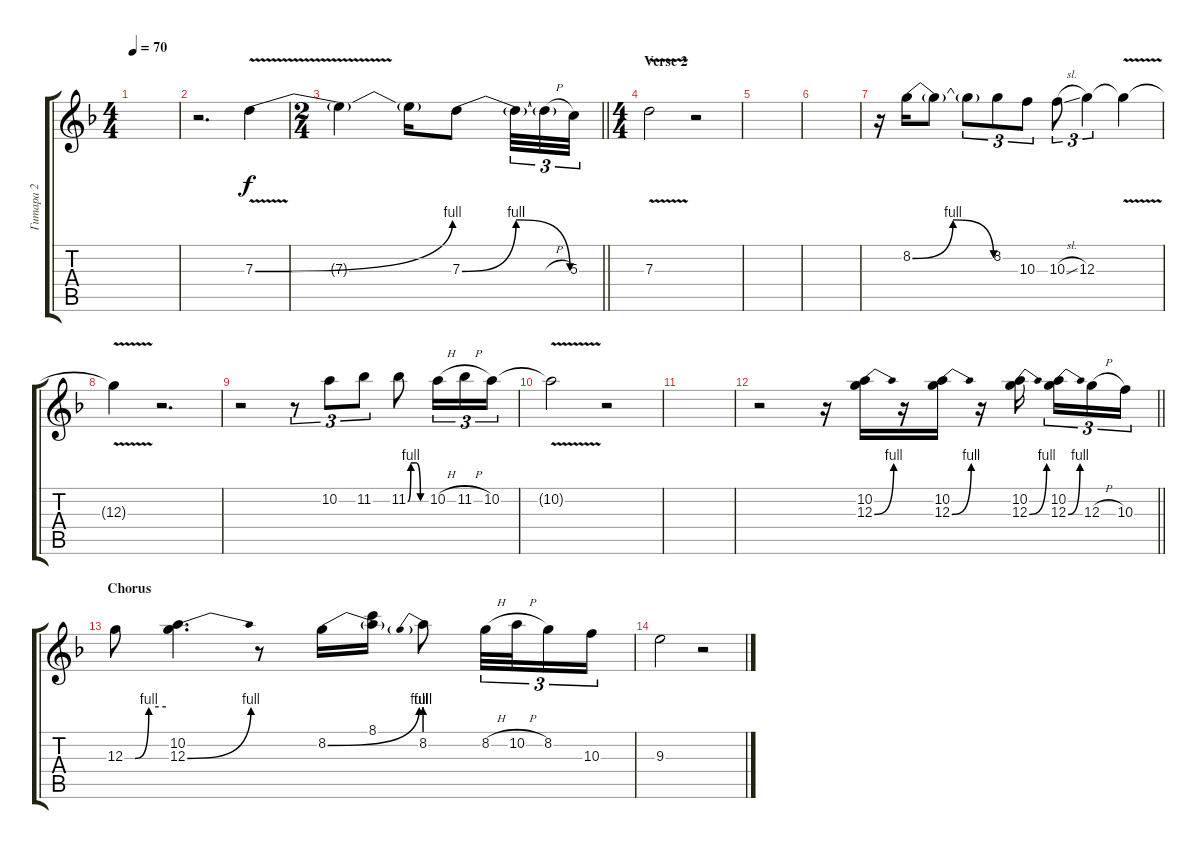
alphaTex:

\track ("Гитара 2" "Гитара 2") {instrument distortionguitar}
\staff {score tabs}
\tuning (E4 B3 G3 D3 A2 E2) {hide}
\ts (4 4)
\tempo 70
\clef g2
\ks dminor
|
r.2{d} 7.3{be (bend 0 0 60 4) v}.4{dy f} |
\ts (2 4)
\barLineRight lightlight
7.3{t}.4 7.3{t}.16 7.3{be (bendrelease 0 0 15 4 51 4 60 0)}.8 7.3{t}.32{tu (3 2)} 7.3{h t}.32{tu (3 2)} 5.3.32{tu (3 2)} |
\ts (4 4)
\section ("" "Verse 2")
7.3{v}.2{volume 0} r.2 |
|
|
r.16 8.2{be (bendrelease 0 0 15 4 50 4 60 0)}.16 8.2{t}.8 8.2{t}.8{tu (3 2)} 8.2.8{tu (3 2)} 10.3.8{tu (3 2)} 10.3{sl}.8{tu (3 2)} 12.3.4{tu (3 2)} 12.3{v t}.4 |
12.3{t}.4{volume 0} r.2{d} |
r.2{volume 10} r.8{tu (3 2)} 10.2.8{tu (3 2)} 11.2.8{tu (3 2)} 11.2{be (custom 0 0 10 4 27 4 42 0 60 0)}.8 10.2{h}.16{tu (3 2)} 11.2{h}.16{tu (3 2)} 10.2.16{tu (3 2)} |
10.2{v t}.2{volume 0} r.2 |
|
\barLineRight lightlight
r.2 r.16 (10.2 12.3{be (bend 0 0 60 4)}).16 r.16 (10.2 12.3{be (bend 0 0 60 4)}).16 r.16 (10.2 12.3{be (bend 0 0 60 4)}).16{beam splitsecondary} (10.2 12.3{be (bend 0 0 60 4)}).16{tu (3 2)} 12.3{h}.16{tu (3 2)} 10.3.16{tu (3 2)} |
\section ("" "Chorus")
12.3{be (custom 0 0 15 0 35 4 60 4)}.8 (10.2 12.3{be (bend 0 0 60 4)}).4{d} r.8 8.2{be (bend 0 0 60 4)}.16 (8.1 8.2{t}).16 8.2{be (prebend 0 4 60 4)}.8 8.2{h}.32{tu (3 2)} 10.2{h}.32{tu (3 2)} 8.2.16{tu (3 2)} 10.3.16{tu (3 2)} |
9.3.2 r.2
